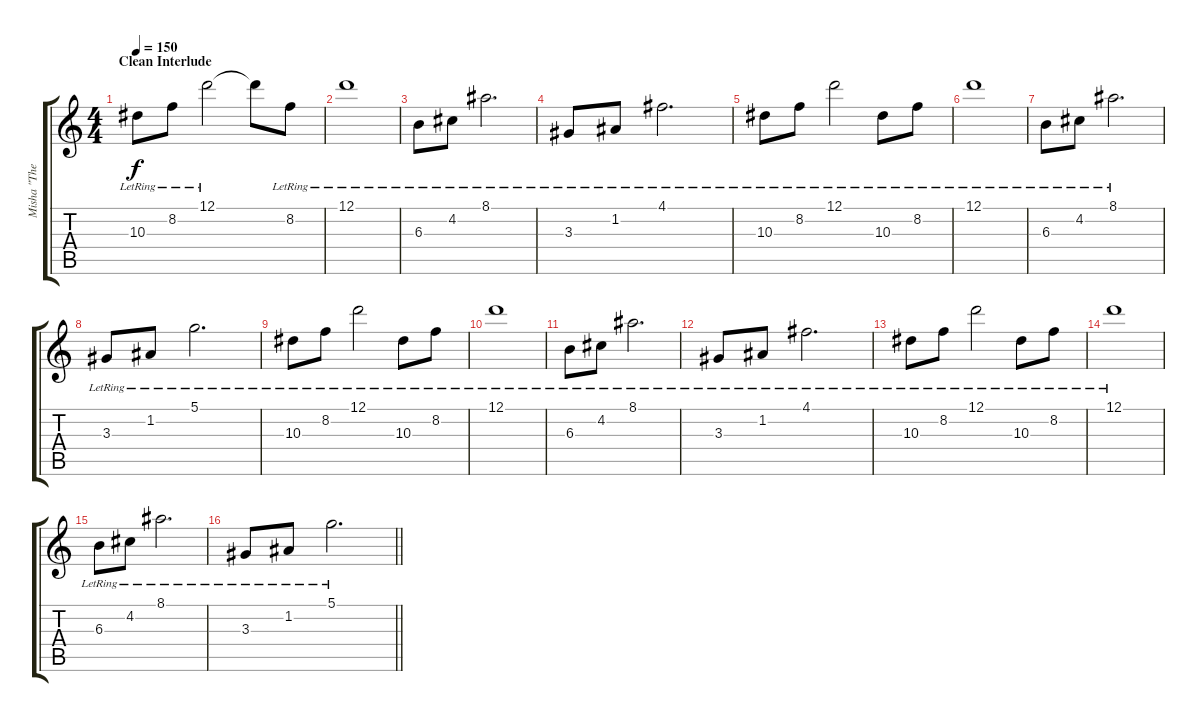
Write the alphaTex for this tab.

\track ("Misha \"The Electric Lightbulb\" Mansoor" "Misha \"The") {instrument distortionguitar}
\staff {score tabs}
\tuning (D4 A3 F3 C3 G2 C2) {hide}
\ts (4 4)
\section ("" "Clean Interlude")
\tempo 150
\clef g2
\ks c
10.3{lr}.8{dy f instrument electricguitarclean} 8.2{lr}.8 12.1{lr}.2 12.1{t}.8 8.2{lr}.8 |
12.1{lr}.1 |
6.3{lr}.8 4.2{lr}.8 8.1{lr}.2{d} |
3.3{lr}.8 1.2{lr}.8 4.1{lr}.2{d} |
10.3{lr}.8{instrument electricguitarclean} 8.2{lr}.8 12.1{lr}.2 10.3{lr}.8 8.2{lr}.8 |
12.1{lr}.1 |
6.3{lr}.8 4.2{lr}.8 8.1{lr}.2{d} |
3.3{lr}.8 1.2{lr}.8 5.1{lr}.2{d} |
10.3{lr}.8{instrument electricguitarclean} 8.2{lr}.8 12.1{lr}.2 10.3{lr}.8 8.2{lr}.8 |
12.1{lr}.1 |
6.3{lr}.8 4.2{lr}.8 8.1{lr}.2{d} |
3.3{lr}.8 1.2{lr}.8 4.1{lr}.2{d} |
10.3{lr}.8{instrument electricguitarclean} 8.2{lr}.8 12.1{lr}.2 10.3{lr}.8 8.2{lr}.8 |
12.1{lr}.1 |
6.3{lr}.8 4.2{lr}.8 8.1{lr}.2{d} |
\barLineRight lightlight
3.3{lr}.8 1.2{lr}.8 5.1{lr}.2{d}
